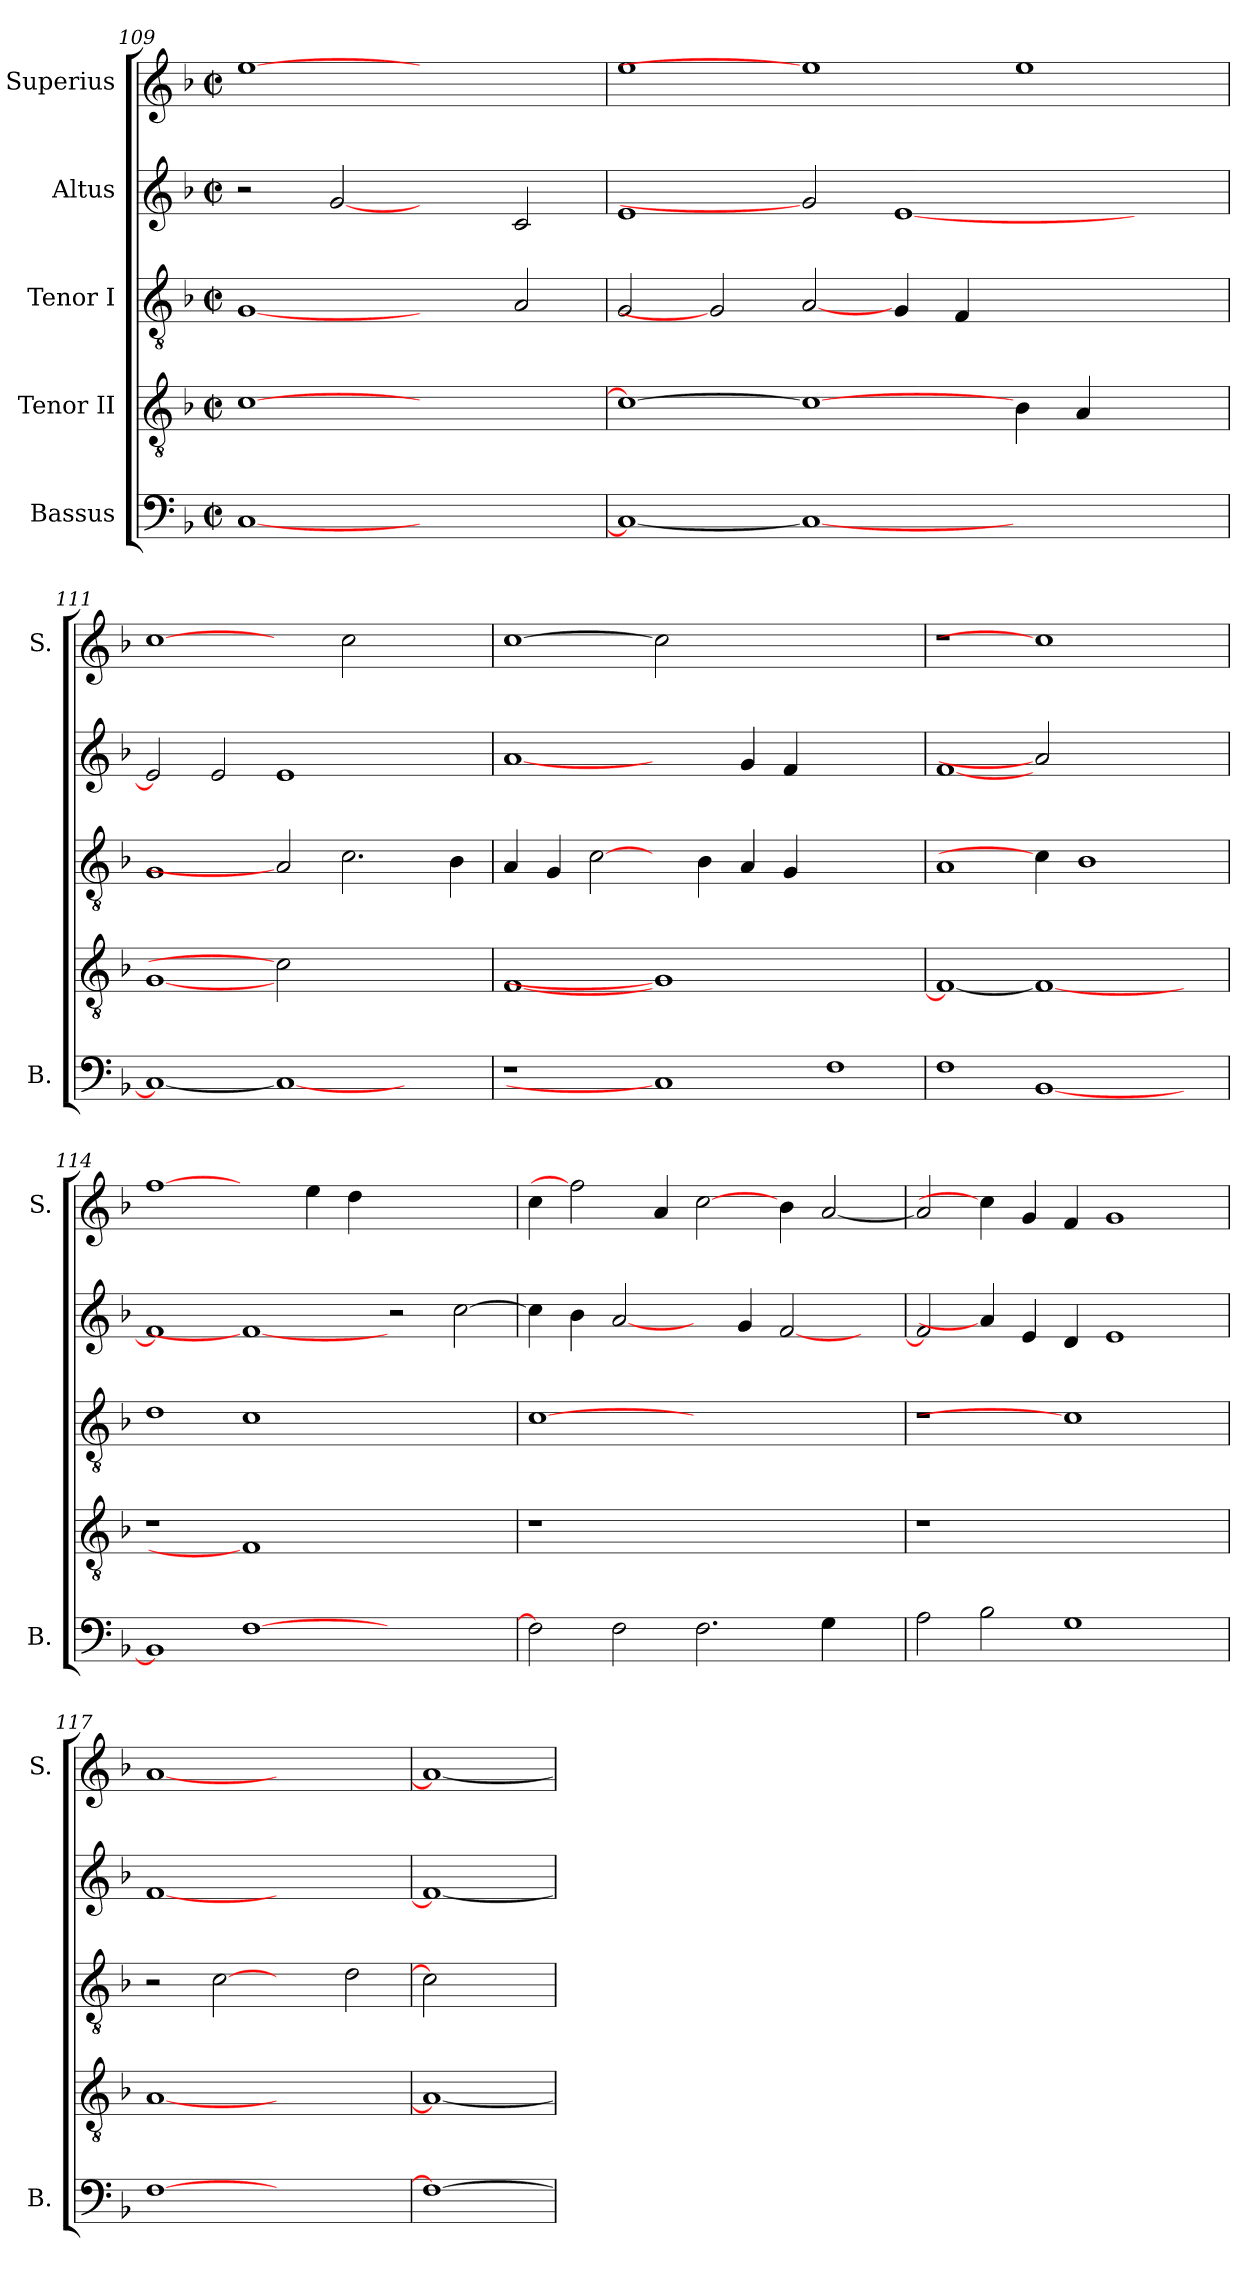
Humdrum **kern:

**kern	**kern	**kern	**kern	**kern
*part5	*part4	*part3	*part2	*part1
*staff5	*staff4	*staff3	*staff2	*staff1
*I"Bassus	*I"Tenor II	*I"Tenor I	*I"Altus	*I"Superius
*I'B.	*	*	*	*I'S.
*clefF4	*clefGv2	*clefGv2	*clefG2	*clefG2
*	*ITrd7c12	*ITrd7c12	*	*
*k[b-]	*k[b-]	*k[b-]	*k[b-]	*k[b-]
*F:	*F:	*F:	*F:	*F:
*M2/2	*M2/2	*M2/2	*M2/2	*M2/2
*met(c|)	*met(c|)	*met(c|)	*met(c|)	*met(c|)
=109	=109	=109	=109	=109
[<1Ci	[>1Ci	[1GGi	2r	[1eei
.	.	.	[2gi	.
1ryy	1ryy	2ryy	2ryy	1ryy
.	.	2AAi/	2ci/	.
=110	=110	=110	=110	=110
1Ci_<	1Ci_>	2GGi/	1ei	1eei
.	.	2GGi]	.	.
1Ci_	1Ci_	[2AAi	2gi]	1eei]
.	.	4GGi/	[<1ei	.
.	.	4FFi/	.	.
1ryy	4BB-i\	1ryy	.	1eei
.	4AAi/	.	.	.
.	2ryy	.	2ryy	.
=111	=111	=111	=111	=111
1Ci_<	[1GGi	1GGi	2ei/]	[1cci
.	.	.	2ei/	.
1Ci_	2Ci]	2AAi]	1ei	2ryy
.	1ryy	2.Ci\	.	2cci\
2ryy	.	.	2ryy	2ryy
.	.	4BB-i\	.	.
!!LO:PB:g=z
=112	=112	=112	=112	=112
1r	[<1FFi	4AAi/	[1ai	[1cci
.	.	4GGi/	.	.
.	.	[2Ci\	.	.
1Ci]	1GGi]	4ryy	2ryy	2cci]
.	.	4BB-i\	.	.
.	.	4AAi/	4gi/	1.ryy
.	.	4GGi/	4fi/	.
1Fi	1ryy	1ryy	1ryy	.
=113	=113	=113	=113	=113
!	!	!	!	!LO:N:vis=1
1Fi	1FFi_<	1AAi	[<1fi	1r
[<1BB-i	1FFi_	4Ci\]	2ai]	1cci]
.	.	1BB-i	.	.
.	.	.	2.ryy	.
4ryy	4ryy	.	.	4ryy
=114	=114	=114	=114	=114
!	!LO:N:vis=1	!	!	!
1BB-i]	1r	1Di	1fi]	[1ffi
[>1Fi	1FFi]	1Ci	1fi_	2ryy
.	.	.	.	4eei\
.	.	.	.	4ddi\
1ryy	1ryy	1ryy	2r	1ryy
.	.	.	[>2cci\	.
=115	=115	=115	=115	=115
!	!LO:N:vis=1	!	!	!
2Fi\]	1r	[1Ci	4cci\]	4cci\
.	.	.	4b-i\	2ffi]
2Fi\	.	.	[2ai/	.
.	.	.	.	4ai/
2.Fi\	1ryy	1ryy	4ryy	[2cci\
.	.	.	4gi/	.
.	.	.	[<2fi/	4b-i\
4Gi\	.	.	.	[<2ai/
4ryy	4ryy	4ryy	4ryy	.
=116	=116	=116	=116	=116
!	!LO:N:vis=1	!LO:N:vis=1	!	!
2Ai\	1r	1r	2fi/]	2ai/]
2B-i\	.	.	4ai/]	4cci\]
.	.	.	4ei/	4gi/
1Gi	1ryy	1Ci]	4di/	4fi/
.	.	.	1ei	1gi
4ryy	4ryy	4ryy	.	.
!!LO:LB:g=z
=117	=117	=117	=117	=117
[>1Fi	[<1AAi	2r	[<1fi	[<1ai
.	.	[2Ci	.	.
1ryy	1ryy	2ryy	1ryy	1ryy
.	.	2Di\	.	.
=118	=118	=118	=118	=118
1Fi_	1AAi_	2Ci]	1fi_	1ai_
.	.	2ryy	.	.
=	=	=	=	=
*-	*-	*-	*-	*-
